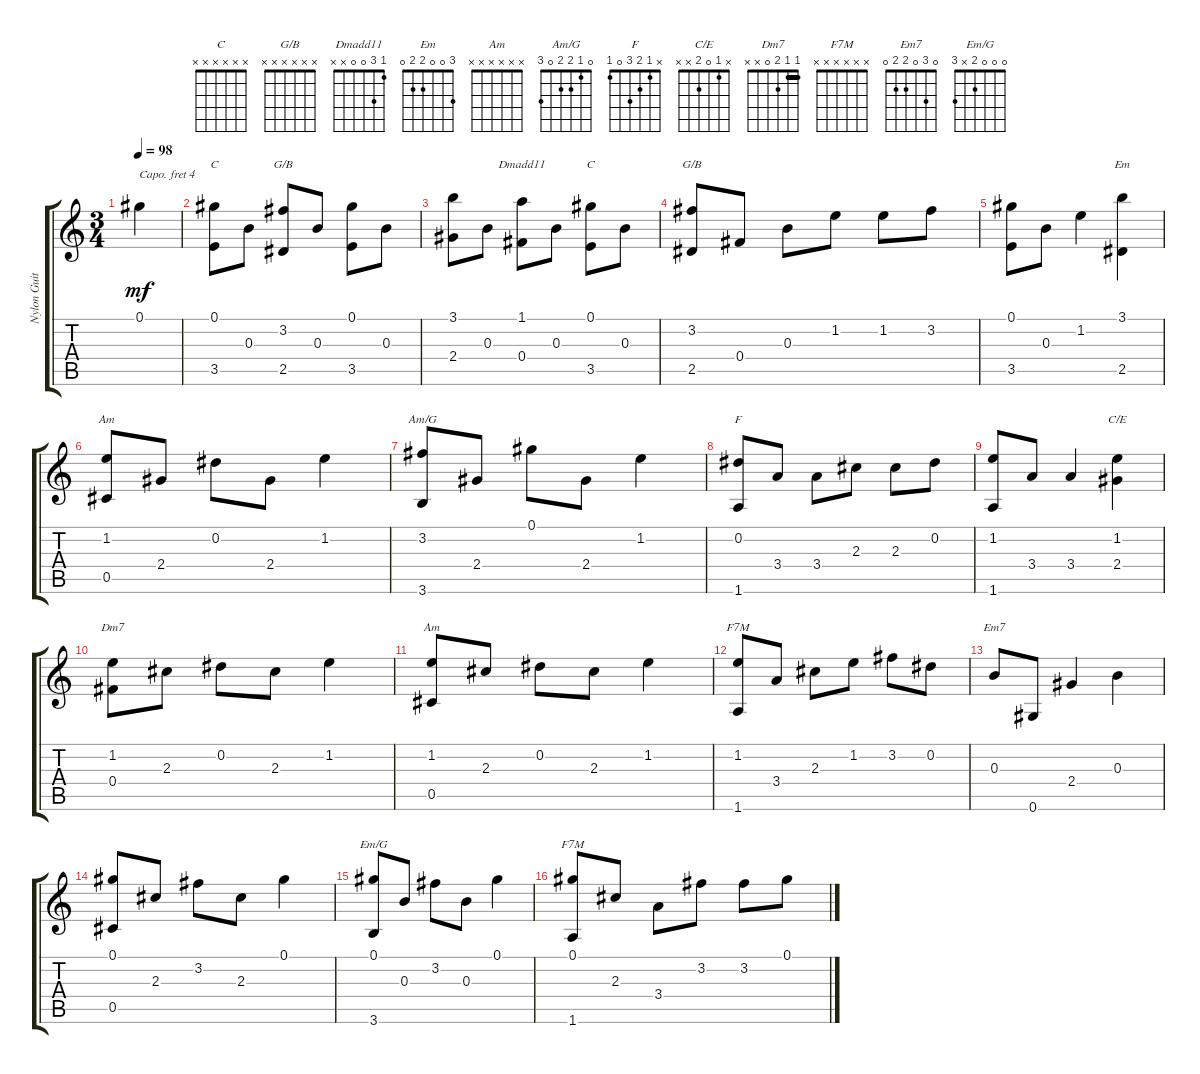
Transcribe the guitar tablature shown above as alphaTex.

\track ("Nylon Guitar" "Nylon Guit") {instrument acousticguitarnylon}
\staff {score tabs}
\capo 4
\tuning (E4 B3 G3 D3 A2 E2) {hide}
\chord ("C" 0 1 0 2 3 x)
\chord ("G/B" x 3 0 0 2 x)
\chord ("Dmadd11" 1 3 0 0 x x)
\chord ("C" x x x x x x)
\chord ("G/B" x x x x x x)
\chord ("Em" 3 0 0 2 2 0)
\chord ("Am" 0 1 2 2 0 x)
\chord ("Am/G" 0 1 2 2 0 3)
\chord ("F" x 1 2 3 0 1)
\chord ("C/E" x 1 0 2 x x)
\chord ("Dm7" 1 1 2 0 x x) {barre 1}
\chord ("Am" x x x x x x)
\chord ("F7M" 0 1 2 3 0 1)
\chord ("Em7" 0 3 0 2 2 0)
\chord ("Em/G" 0 0 0 2 x 3)
\chord ("F7M" x x x x x x)
\ts (3 4)
\tempo 98
\clef g2
\ks c
0.1.4{dy mf instrument acousticguitarnylon} |
(0.1 3.5).8{ch "C"} 0.3.8 (3.2 2.5).8{ch "G/B"} 0.3.8 (0.1 3.5).8 0.3.8 |
(3.1 2.4).8 0.3.8 (1.1 0.4).8{ch "Dmadd11"} 0.3.8 (0.1 3.5).8{ch "C"} 0.3.8 |
(3.2 2.5).8{ch "G/B"} 0.4.8 0.3.8 1.2.8 1.2.8 3.2.8 |
(0.1 3.5).8 0.3.8 1.2.4 (3.1 2.5).4{ch "Em"} |
(1.2 0.5).8{ch "Am"} 2.4.8 0.2.8 2.4.8 1.2.4 |
(3.2 3.6).8{ch "Am/G"} 2.4.8 0.1.8 2.4.8 1.2.4 |
(0.2 1.6).8{ch "F"} 3.4.8 3.4.8 2.3.8 2.3.8 0.2.8 |
(1.2 1.6).8 3.4.8 3.4.4 (1.2 2.4).4{ch "C/E"} |
(1.2 0.4).8{ch "Dm7"} 2.3.8 0.2.8 2.3.8 1.2.4 |
(1.2 0.5).8{ch "Am"} 2.3.8 0.2.8 2.3.8 1.2.4 |
(1.2 1.6).8{ch "F7M"} 3.4.8 2.3.8 1.2.8 3.2.8 0.2.8 |
0.3.8{ch "Em7"} 0.6.8 2.4.4 0.3.4 |
(0.1 0.5).8 2.3.8 3.2.8 2.3.8 0.1.4 |
(0.1 3.6).8{ch "Em/G"} 0.3.8 3.2.8 0.3.8 0.1.4 |
(0.1 1.6).8{ch "F7M"} 2.3.8 3.4.8 3.2.8 3.2.8 0.1.8
